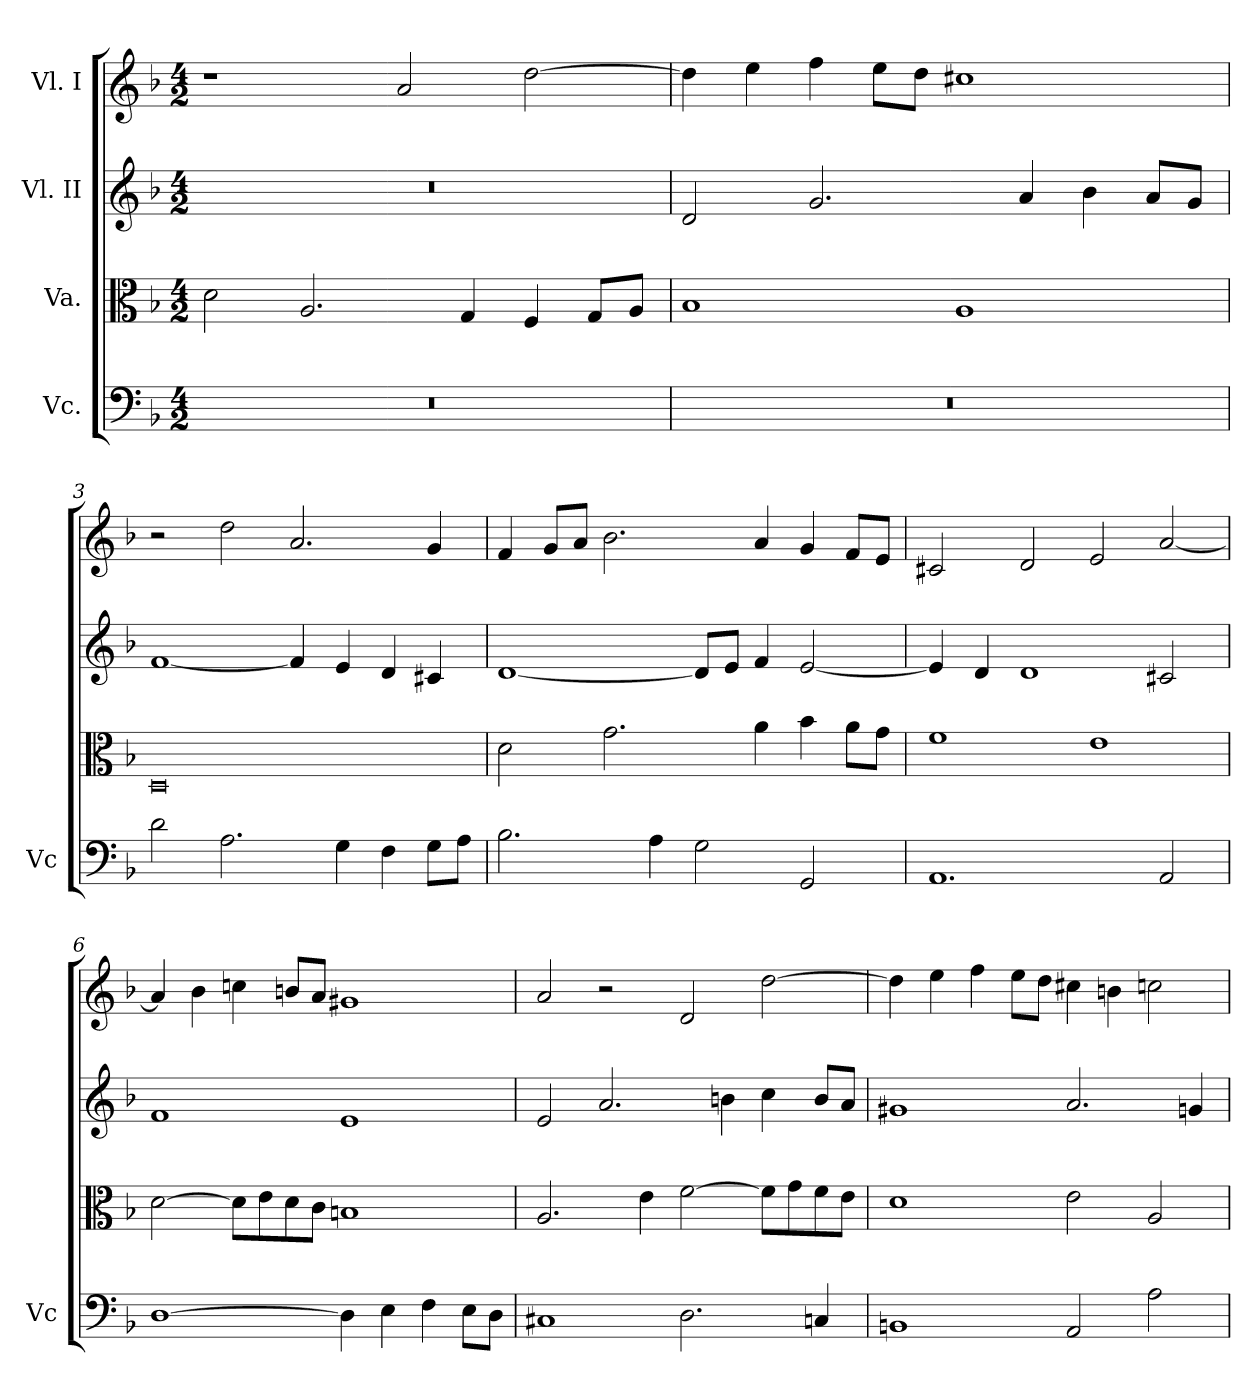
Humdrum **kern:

**kern	**kern	**kern	**kern
*part4	*part3	*part2	*part1
*staff4	*staff3	*staff2	*staff1
*I"Vc.	*I"Va.	*I"Vl. II	*I"Vl. I
*I'Vc	*	*	*
*clefF4	*clefC3	*clefG2	*clefG2
*k[b-]	*k[b-]	*k[b-]	*k[b-]
*F:	*F:	*F:	*F:
*M4/2	*M4/2	*M4/2	*M4/2
=1	=1	=1	=1
0r	2d\	0r	1r
.	2.A/	.	.
.	.	.	2a/
.	4G/	.	.
.	4F/	.	[2dd\
.	8G/L	.	.
.	8A/J	.	.
=2	=2	=2	=2
0r	1B-	2d/	4dd\]
.	.	.	4ee\
.	.	2.g/	4ff\
.	.	.	8ee\L
.	.	.	8dd\J
.	1A	.	1cc#X
.	.	4a/	.
.	.	4b-\	.
.	.	8a/L	.
.	.	8g/J	.
=3	=3	=3	=3
2d\	0D	[1f	2r
2.A\	.	.	2dd\
.	.	4f/]	2.a/
4G\	.	4e/	.
4F\	.	4d/	.
8G\L	.	4c#X/	4g/
8A\J	.	.	.
=4	=4	=4	=4
2.B-\	2d\	[1d	4f/
.	.	.	8g/L
.	.	.	8a/J
.	2.g\	.	2.b-\
4A\	.	.	.
2G\	.	8d/L]	.
.	.	8e/J	.
.	4a\	4f/	4a/
2GG/	4b-\	[2e/	4g/
.	8a\L	.	8f/L
.	8g\J	.	8e/J
!!LO:LB:g=z
=5	=5	=5	=5
1.AA	1f	4e/]	2c#X/
.	.	4d/	.
.	.	1d	2d/
.	1e	.	2e/
2AA/	.	2c#X/	[2a/
=6	=6	=6	=6
[1D	[2d\	1f	4a/]
.	.	.	4b-\
.	8d\L]	.	4ccn\
.	8e\	.	.
.	8d\	.	8bn/L
.	8c\J	.	8a/J
4D\]	1Bn	1e	1g#X
4E\	.	.	.
4F\	.	.	.
8E\L	.	.	.
8D\J	.	.	.
=7	=7	=7	=7
1C#X	2.A/	2e/	2a/
.	.	2.a/	2r
.	4e\	.	.
2.D\	[2f\	.	2d/
.	.	4bn\	.
.	8f\L]	4cc\	[2dd\
.	8g\	.	.
4Cni/	8f\	8b/L	.
.	8e\J	8a/J	.
=8	=8	=8	=8
1BBn	1d	1g#X	4dd\]
.	.	.	4ee\
.	.	.	4ff\
.	.	.	8ee\L
.	.	.	8dd\J
2AA/	2e\	2.a/	4cc#X\
.	.	.	4bni\
2A\	2A/	.	2ccn\
.	.	4gni!/	.
=	=	=	=
*-	*-	*-	*-
